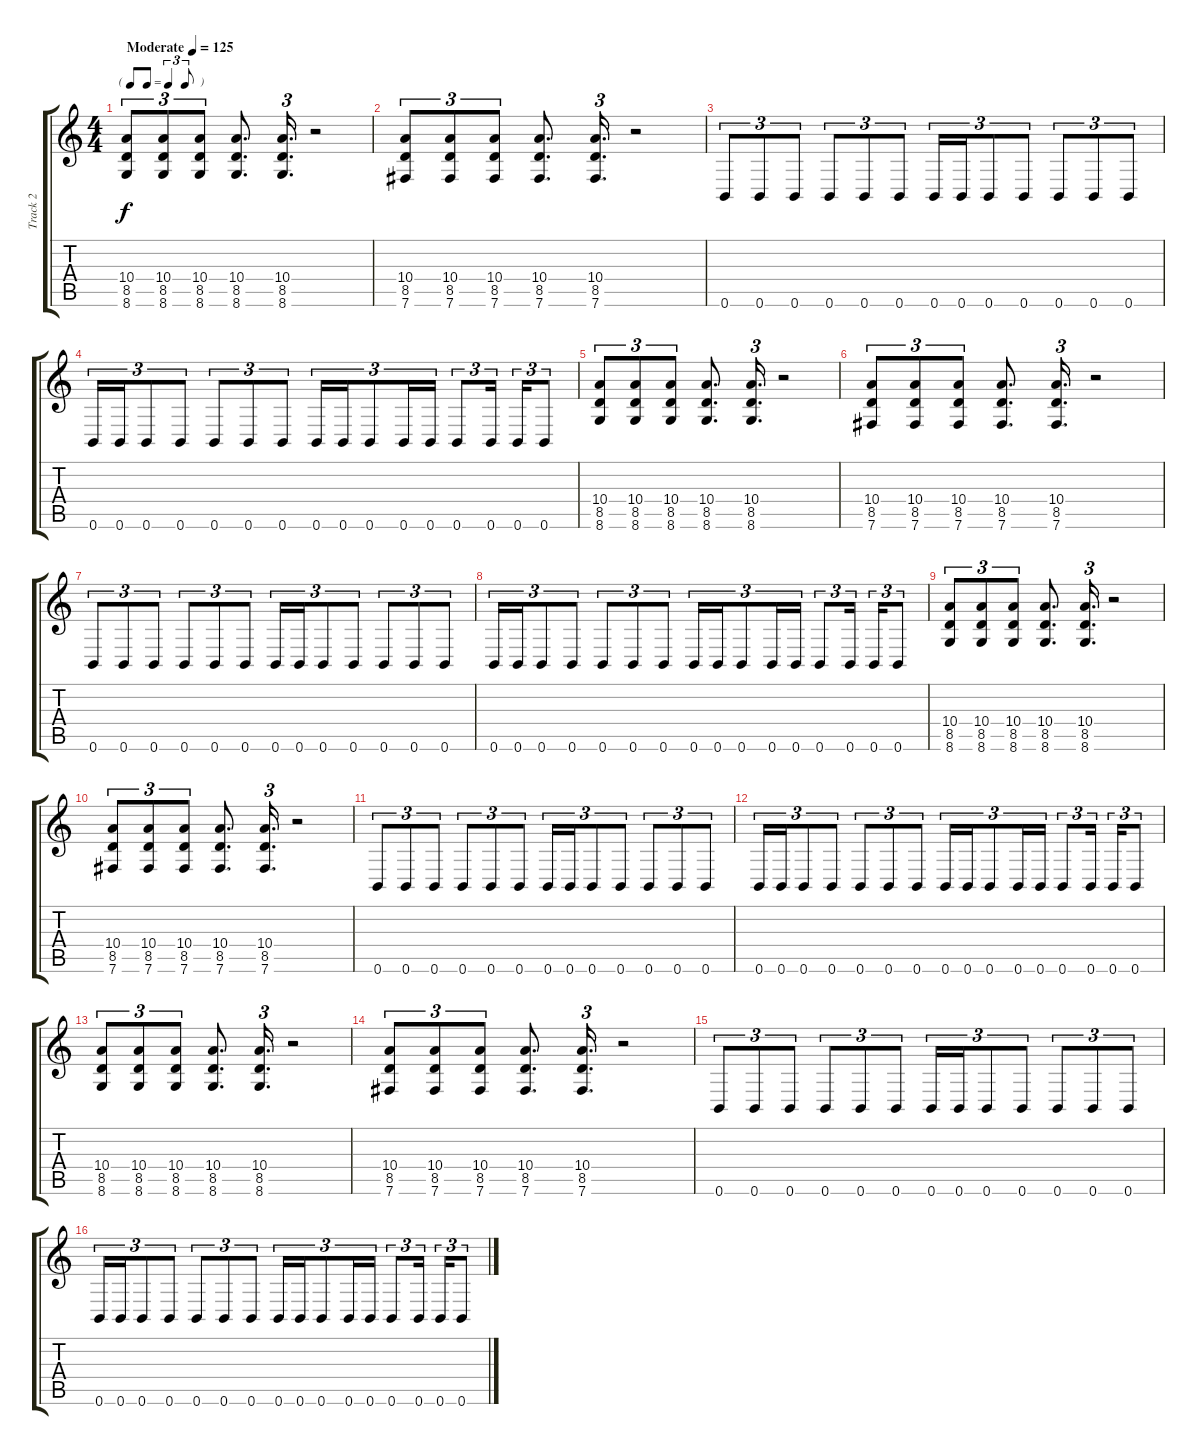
\track ("Track 2" "Track 2") {instrument overdrivenguitar}
\staff {score tabs}
\tuning (Db4 Ab3 E3 B2 Gb2 B1) {hide}
\ts (4 4)
\tf triplet8th
\tempo (125 "Moderate")
\clef g2
\ks c
(10.4 8.5 8.6).8{tu (3 2) dy f instrument overdrivenguitar} (10.4 8.5 8.6).8{tu (3 2)} (10.4 8.5 8.6).8{tu (3 2)} (10.4 8.5 8.6).8{d} (10.4 8.5 8.6).16{d tu (3 2)} r.2 |
(10.4 8.5 7.6).8{tu (3 2)} (10.4 8.5 7.6).8{tu (3 2)} (10.4 8.5 7.6).8{tu (3 2)} (10.4 8.5 7.6).8{d} (10.4 8.5 7.6).16{d tu (3 2)} r.2 |
0.6.8{tu (3 2)} 0.6.8{tu (3 2)} 0.6.8{tu (3 2)} 0.6.8{tu (3 2)} 0.6.8{tu (3 2)} 0.6.8{tu (3 2)} 0.6.16{tu (3 2)} 0.6.16{tu (3 2)} 0.6.8{tu (3 2)} 0.6.8{tu (3 2)} 0.6.8{tu (3 2)} 0.6.8{tu (3 2)} 0.6.8{tu (3 2)} |
0.6.16{tu (3 2)} 0.6.16{tu (3 2)} 0.6.8{tu (3 2)} 0.6.8{tu (3 2)} 0.6.8{tu (3 2)} 0.6.8{tu (3 2)} 0.6.8{tu (3 2)} 0.6.16{tu (3 2)} 0.6.16{tu (3 2)} 0.6.8{tu (3 2)} 0.6.16{tu (3 2)} 0.6.16{tu (3 2)} 0.6.8{tu (3 2)} 0.6.16{tu (3 2) beam splitsecondary} 0.6.16{tu (3 2)} 0.6.8{tu (3 2)} |
(10.4 8.5 8.6).8{tu (3 2)} (10.4 8.5 8.6).8{tu (3 2)} (10.4 8.5 8.6).8{tu (3 2)} (10.4 8.5 8.6).8{d} (10.4 8.5 8.6).16{d tu (3 2)} r.2 |
(10.4 8.5 7.6).8{tu (3 2)} (10.4 8.5 7.6).8{tu (3 2)} (10.4 8.5 7.6).8{tu (3 2)} (10.4 8.5 7.6).8{d} (10.4 8.5 7.6).16{d tu (3 2)} r.2 |
0.6.8{tu (3 2)} 0.6.8{tu (3 2)} 0.6.8{tu (3 2)} 0.6.8{tu (3 2)} 0.6.8{tu (3 2)} 0.6.8{tu (3 2)} 0.6.16{tu (3 2)} 0.6.16{tu (3 2)} 0.6.8{tu (3 2)} 0.6.8{tu (3 2)} 0.6.8{tu (3 2)} 0.6.8{tu (3 2)} 0.6.8{tu (3 2)} |
0.6.16{tu (3 2)} 0.6.16{tu (3 2)} 0.6.8{tu (3 2)} 0.6.8{tu (3 2)} 0.6.8{tu (3 2)} 0.6.8{tu (3 2)} 0.6.8{tu (3 2)} 0.6.16{tu (3 2)} 0.6.16{tu (3 2)} 0.6.8{tu (3 2)} 0.6.16{tu (3 2)} 0.6.16{tu (3 2)} 0.6.8{tu (3 2)} 0.6.16{tu (3 2) beam splitsecondary} 0.6.16{tu (3 2)} 0.6.8{tu (3 2)} |
(10.4 8.5 8.6).8{tu (3 2)} (10.4 8.5 8.6).8{tu (3 2)} (10.4 8.5 8.6).8{tu (3 2)} (10.4 8.5 8.6).8{d} (10.4 8.5 8.6).16{d tu (3 2)} r.2 |
(10.4 8.5 7.6).8{tu (3 2)} (10.4 8.5 7.6).8{tu (3 2)} (10.4 8.5 7.6).8{tu (3 2)} (10.4 8.5 7.6).8{d} (10.4 8.5 7.6).16{d tu (3 2)} r.2 |
0.6.8{tu (3 2)} 0.6.8{tu (3 2)} 0.6.8{tu (3 2)} 0.6.8{tu (3 2)} 0.6.8{tu (3 2)} 0.6.8{tu (3 2)} 0.6.16{tu (3 2)} 0.6.16{tu (3 2)} 0.6.8{tu (3 2)} 0.6.8{tu (3 2)} 0.6.8{tu (3 2)} 0.6.8{tu (3 2)} 0.6.8{tu (3 2)} |
0.6.16{tu (3 2)} 0.6.16{tu (3 2)} 0.6.8{tu (3 2)} 0.6.8{tu (3 2)} 0.6.8{tu (3 2)} 0.6.8{tu (3 2)} 0.6.8{tu (3 2)} 0.6.16{tu (3 2)} 0.6.16{tu (3 2)} 0.6.8{tu (3 2)} 0.6.16{tu (3 2)} 0.6.16{tu (3 2)} 0.6.8{tu (3 2)} 0.6.16{tu (3 2) beam splitsecondary} 0.6.16{tu (3 2)} 0.6.8{tu (3 2)} |
(10.4 8.5 8.6).8{tu (3 2)} (10.4 8.5 8.6).8{tu (3 2)} (10.4 8.5 8.6).8{tu (3 2)} (10.4 8.5 8.6).8{d} (10.4 8.5 8.6).16{d tu (3 2)} r.2 |
(10.4 8.5 7.6).8{tu (3 2)} (10.4 8.5 7.6).8{tu (3 2)} (10.4 8.5 7.6).8{tu (3 2)} (10.4 8.5 7.6).8{d} (10.4 8.5 7.6).16{d tu (3 2)} r.2 |
0.6.8{tu (3 2)} 0.6.8{tu (3 2)} 0.6.8{tu (3 2)} 0.6.8{tu (3 2)} 0.6.8{tu (3 2)} 0.6.8{tu (3 2)} 0.6.16{tu (3 2)} 0.6.16{tu (3 2)} 0.6.8{tu (3 2)} 0.6.8{tu (3 2)} 0.6.8{tu (3 2)} 0.6.8{tu (3 2)} 0.6.8{tu (3 2)} |
0.6.16{tu (3 2)} 0.6.16{tu (3 2)} 0.6.8{tu (3 2)} 0.6.8{tu (3 2)} 0.6.8{tu (3 2)} 0.6.8{tu (3 2)} 0.6.8{tu (3 2)} 0.6.16{tu (3 2)} 0.6.16{tu (3 2)} 0.6.8{tu (3 2)} 0.6.16{tu (3 2)} 0.6.16{tu (3 2)} 0.6.8{tu (3 2)} 0.6.16{tu (3 2) beam splitsecondary} 0.6.16{tu (3 2)} 0.6.8{tu (3 2)}
